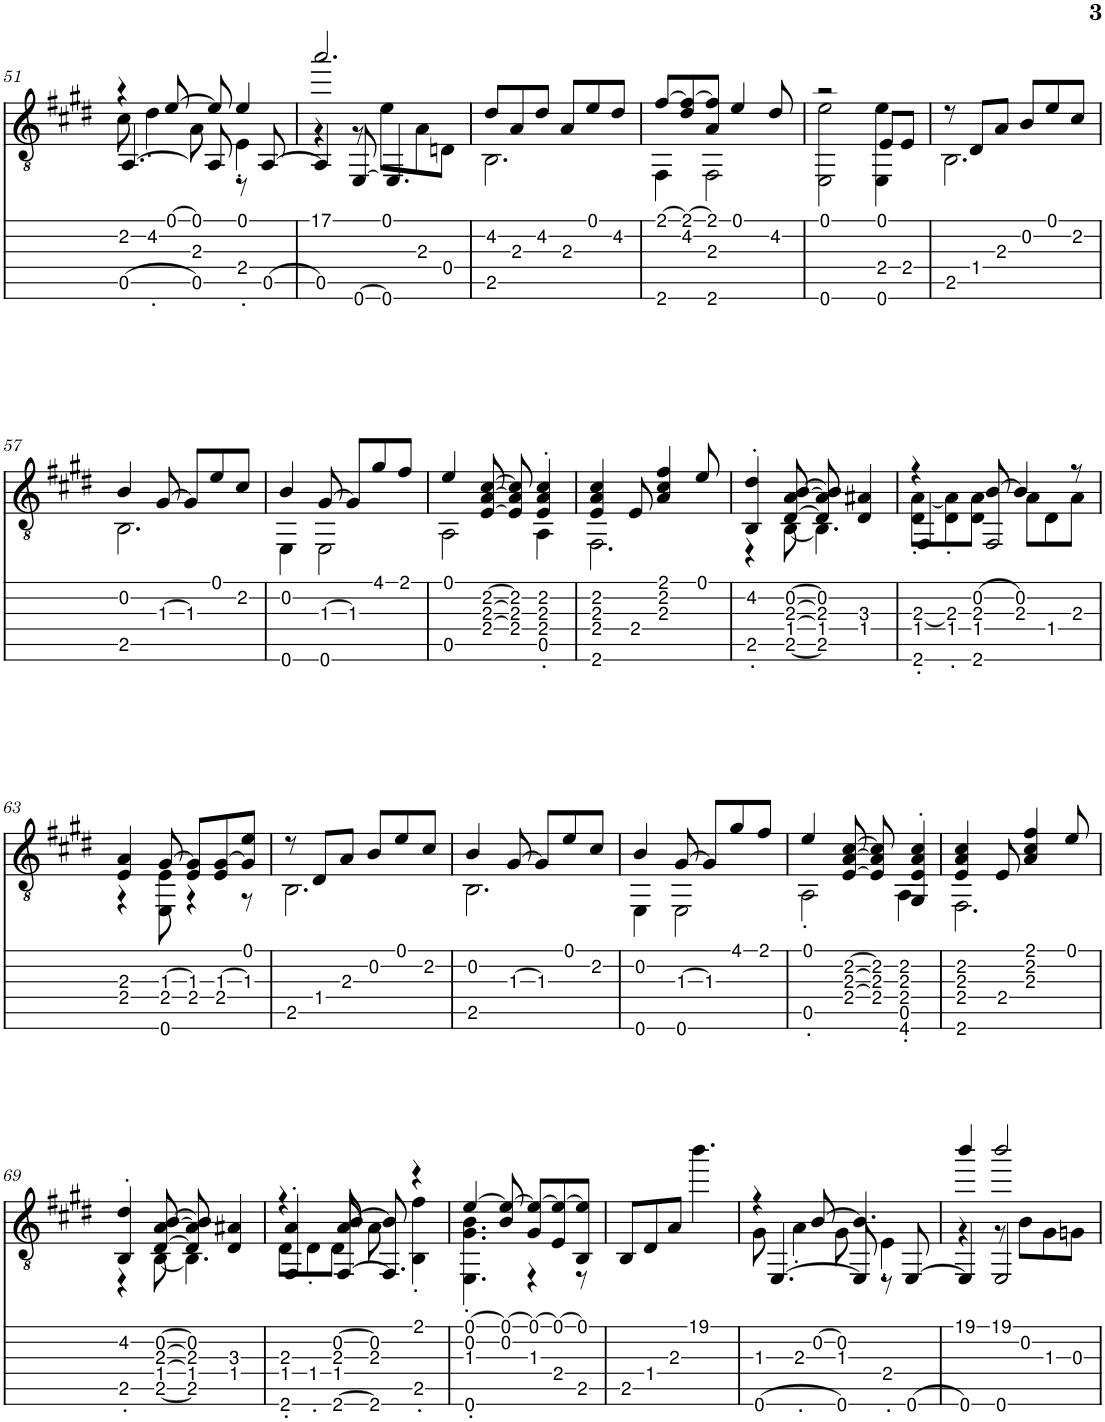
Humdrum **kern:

**kern	**kern
*part1	*part1
*staff2	*staff1
*I"Guitar	*
*I'Guit.	*
!!LO:PB:g=z
*	*clefGv2
*k[f#c#g#d#]	*k[f#c#g#d#]
*M6/8	*M6/8
=51	=51
*^	*^
*	*^	*	*^
4r	8c#	[4.AA	4r	8c#\	[4.AA/
.	4d#'	.	.	4d#'\	.
[8e	.	.	[8e/	.	.
8e]	8A	8AA]	8e/]	8A\	8AA/]
4e	4E'	8r	4e/	4E'\	8r
.	.	[8AA	.	.	[8AA/
=52	=52	=52	=52	=52	=52
2.aa	4r	4AA]	2.aa/	4r	4AA/]
.	8r	[8EE	.	8r	[8EE/
.	8eL	4.EE]	.	8e\L	4.EE/]
.	8A	.	.	8A\	.
.	8DnJ	.	.	8Dn\J	.
*	*v	*v	*	*	*
*	*	*	*v	*v
=53	=53	=53	=53
8d#L	2.BB	8d#/L	2.BB\
8A	.	8A/	.
8d#J	.	8d#/J	.
8AL	.	8A/L	.
8e	.	8e/	.
8d#J	.	8d#/J	.
=54	=54	=54	=54
[8f#L	4FF#	[8f#/L	4FF#\
8d#\ 8f#_\	.	8d#/ 8f#/_	.
8A\ 8f#]\J	2FF#	8A/ 8f#/]J	2FF#\
4e	.	4e/	.
8d#	.	8d#/	.
=55	=55	=55	=55
2r	2EE 2e	2r	2EE\ 2e\
8EL	4EE 4e	8E/L	4EE\ 4e\
8EJ	.	8E/J	.
=56	=56	=56	=56
8r	2.BB	8r	2.BB\
8D#L	.	8D#/L	.
8AJ	.	8A/J	.
8BL	.	8B/L	.
8e	.	8e/	.
8c#J	.	8c#/J	.
!!LO:LB:g=z	!!
=57	=57	=57	=57
4B	2.BB	4B/	2.BB\
[8G#	.	[8G#/	.
8G#L]	.	8G#/L]	.
8e	.	8e/	.
8c#J	.	8c#/J	.
=58	=58	=58	=58
4B	4EE	4B/	4EE\
[8G#	2EE	[8G#/	2EE\
8G#L]	.	8G#/L]	.
8g#	.	8g#/	.
8f#J	.	8f#/J	.
=59	=59	=59	=59
4e	2AA	4e/	2AA\
[8E [8A [8c#	.	[8E/ [8A/ [8c#/	.
8E] 8A] 8c#]	.	8E/] 8A/] 8c#/]	.
4E' 4A' 4c#'	4AA	4E/' 4A/' 4c#/'	4AA\
=60	=60	=60	=60
4E 4A 4c#	2.FF#	4E/ 4A/ 4c#/	2.FF#\
8E	.	8E/	.
4A 4c# 4f#	.	4A/ 4c#/ 4f#/	.
8e	.	8e/	.
=61	=61	=61	=61
4BB' 4d#'	4r	4BB/' 4d#/'	4r
[8D# [8A [8B	[8BB	[8D#/ [8A/ [8B/	[8BB\
8D#] 8A] 8B]	4.BB]	8D#/] 8A/] 8B/]	4.BB\]
4D# 4A#X	.	4D#/ 4A#X/	.
=62	=62	=62	=62
*	*^	*	*^
4r	8D#'\ [8An'\L	4FF#	4r	8D#\' [8A\'L	4FF#/
.	8D#'\ 8A]'\	.	.	8D#\' 8A\]'	.
[8B	8D#\ 8A\J	2FF#	[8B/	8D#\ 8A\J	2FF#/
4B]	8AL	.	4B/]	8A\L	.
.	8D#	.	.	8D#\	.
8r	8AJ	.	8r	8A\J	.
*	*v	*v	*	*	*
*	*	*	*v	*v
!!LO:LB:g=z
=63	=63	=63	=63
4E 4A	4r	4E/ 4A/	4r
[8G#	8EE 8E	[8G#/	8EE\ 8E\
8E\ 8G#]\L	4r	8E/ 8G#/]L	4r
8E\ [8G#\	.	8E/ [8G#/	.
8G#]\ 8e\J	8r	8G#/] 8e/J	8r
=64	=64	=64	=64
8r	2.BB	8r	2.BB\
8D#L	.	8D#/L	.
8AJ	.	8A/J	.
8BL	.	8B/L	.
8e	.	8e/	.
8c#J	.	8c#/J	.
=65	=65	=65	=65
4B	2.BB	4B/	2.BB\
[8G#	.	[8G#/	.
8G#L]	.	8G#/L]	.
8e	.	8e/	.
8c#J	.	8c#/J	.
=66	=66	=66	=66
4B	4EE	4B/	4EE\
[8G#	2EE	[8G#/	2EE\
8G#L]	.	8G#/L]	.
8g#	.	8g#/	.
8f#J	.	8f#/J	.
=67	=67	=67	=67
4e	2AA'	4e/	2AA'\
[8E [8A [8c#	.	[8E/ [8A/ [8c#/	.
8E] 8A] 8c#]	.	8E/] 8A/] 8c#/]	.
4GG#' 4E' 4A' 4c#'	4AA	4GG#/' 4E/' 4A/' 4c#/'	4AA\
=68	=68	=68	=68
4E 4A 4c#	2.FF#	4E/ 4A/ 4c#/	2.FF#\
8E	.	8E/	.
4A 4c# 4f#	.	4A/ 4c#/ 4f#/	.
8e	.	8e/	.
!!LO:LB:g=z	!!
=69	=69	=69	=69
4BB' 4d#'	4r	4BB/' 4d#/'	4r
[8D# [8A [8B	[8BB	[8D#/ [8A/ [8B/	[8BB\
8D#] 8A] 8B]	4.BB]	8D#/] 8A/] 8B/]	4.BB\]
4D# 4A#X	.	4D#/ 4A#X/	.
=70	=70	=70	=70
*	*^	*	*^
4r	8D#L	4FF#' 4An'	4r	8D#\L	4FF#/' 4A/'
.	8D#'	.	.	8D#'\	.
[8B	8D#J	[8FF# 8A	[8B/	8D#\J	[8FF#/ 8A/
8B]	8A	4.FF#]	8B/]	8A\	4.FF#/]
4r	4BB' 4f#'	.	4r	4BB\' 4f#\'	.
*	*v	*v	*	*	*
*	*	*	*v	*v
=71	=71	=71	=71
[4e	4.EE' 4.G#' 4.B'	[4e/	4.EE\' 4.G#\' 4.B\'
8B 8e_	.	8B/ 8e/_	.
8G#\ 8e_\L	4r	8G#/ 8e/_L	4r
8E\ 8e_\	.	8E/ 8e/_	.
8BB\ 8e]\J	8r	8BB/ 8e/]J	8r
*v	*v	*	*
*	*v	*v
=72	=72
8BBL	8BB/L
8D#	8D#/
8AJ	8A/J
4.bb	4.bb\
=73	=73
*^	*^
*	*^	*	*^
4r	8G#	[4.EE	4r	8G#\	[4.EE/
.	4A'	.	.	4A'\	.
[8B	.	.	[8B/	.	.
4.B]	8G#	8EE]	4.B/]	8G#\	8EE/]
.	4E'	8r	.	4E'\	8r
.	.	[8EE	.	.	[8EE/
=74	=74	=74	=74	=74	=74
4bb	4r	4EE]	4bb/	4r	4EE/]
2bb	8r	2EE	2bb/	8r	2EE/
.	8BL	.	.	8B\L	.
.	8G#	.	.	8G#\	.
.	8GnJ	.	.	8Gn\J	.
*v	*v	*v	*	*	*
*	*v	*v	*v
=	=
*-	*-
